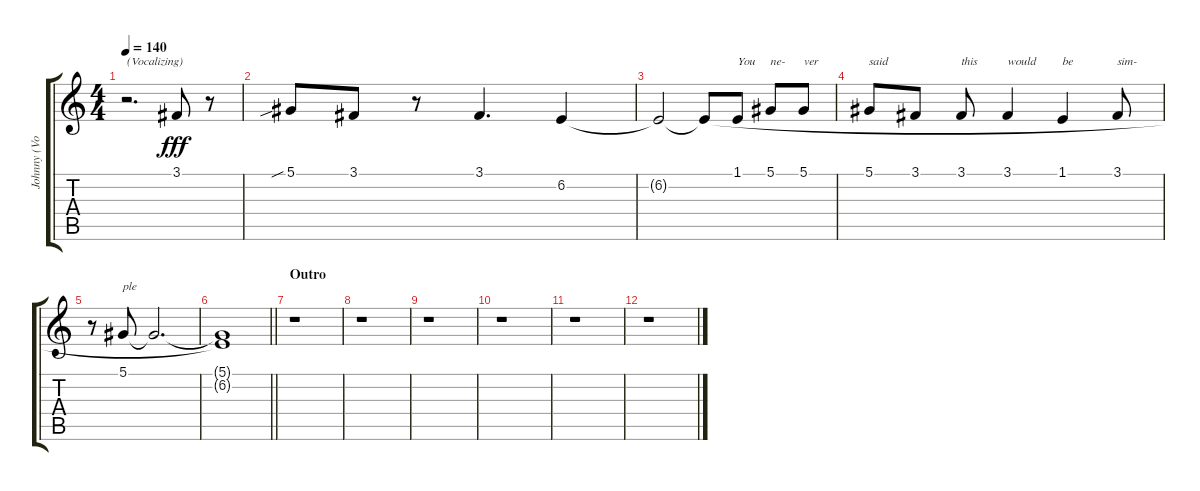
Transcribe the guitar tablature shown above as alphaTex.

\track ("Johnny (Vox)" "Johnny (Vo") {instrument lead2sawtooth}
\staff {score tabs}
\tuning (Eb4 Bb3 Gb3 Db3 Ab2 Db2) {hide}
\ts (4 4)
\tempo 140
\clef g2
\ks c
r.2{d txt "(Vocalizing)" dy fff} 3.1.8 r.8 |
5.1{sib}.8 3.1.8 r.8 3.1.4{d} 6.2.4 |
6.2{t}.2 6.2{t}.8 1.1.8{txt "You"} 5.1.8{txt "ne-"} 5.1.8{txt "ver"} |
5.1.8{txt "said"} 3.1.8 3.1.8{txt "this"} 3.1.4{txt "would"} 1.1.4{txt "be"} 3.1.8{txt "sim-"} |
r.8 5.1.8{txt "ple"} 5.1{t}.2{d} |
\barLineRight lightlight
(5.1{t} 6.2{t}).1{volume 10} |
\section ("" "Outro")
r.1 |
r.1 |
r.1 |
r.1 |
r.1 |
r.1
